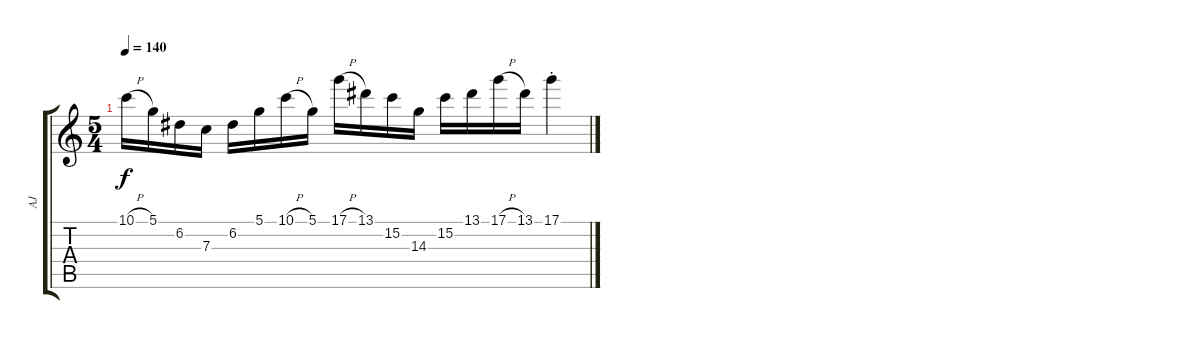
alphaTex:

\track ("AJ" "AJ") {instrument overdrivenguitar}
\staff {score tabs}
\tuning (D4 A3 F3 C3 G2 C2) {hide}
\ts (5 4)
\tempo 140
\clef g2
\ks c
10.1{h}.16{dy f} 5.1.16 6.2.16 7.3.16 6.2.16 5.1.16 10.1{h}.16 5.1.16 17.1{h}.16 13.1.16 15.2.16 14.3.16 15.2.16 13.1.16 17.1{h}.16 13.1.16 17.1{st}.4
